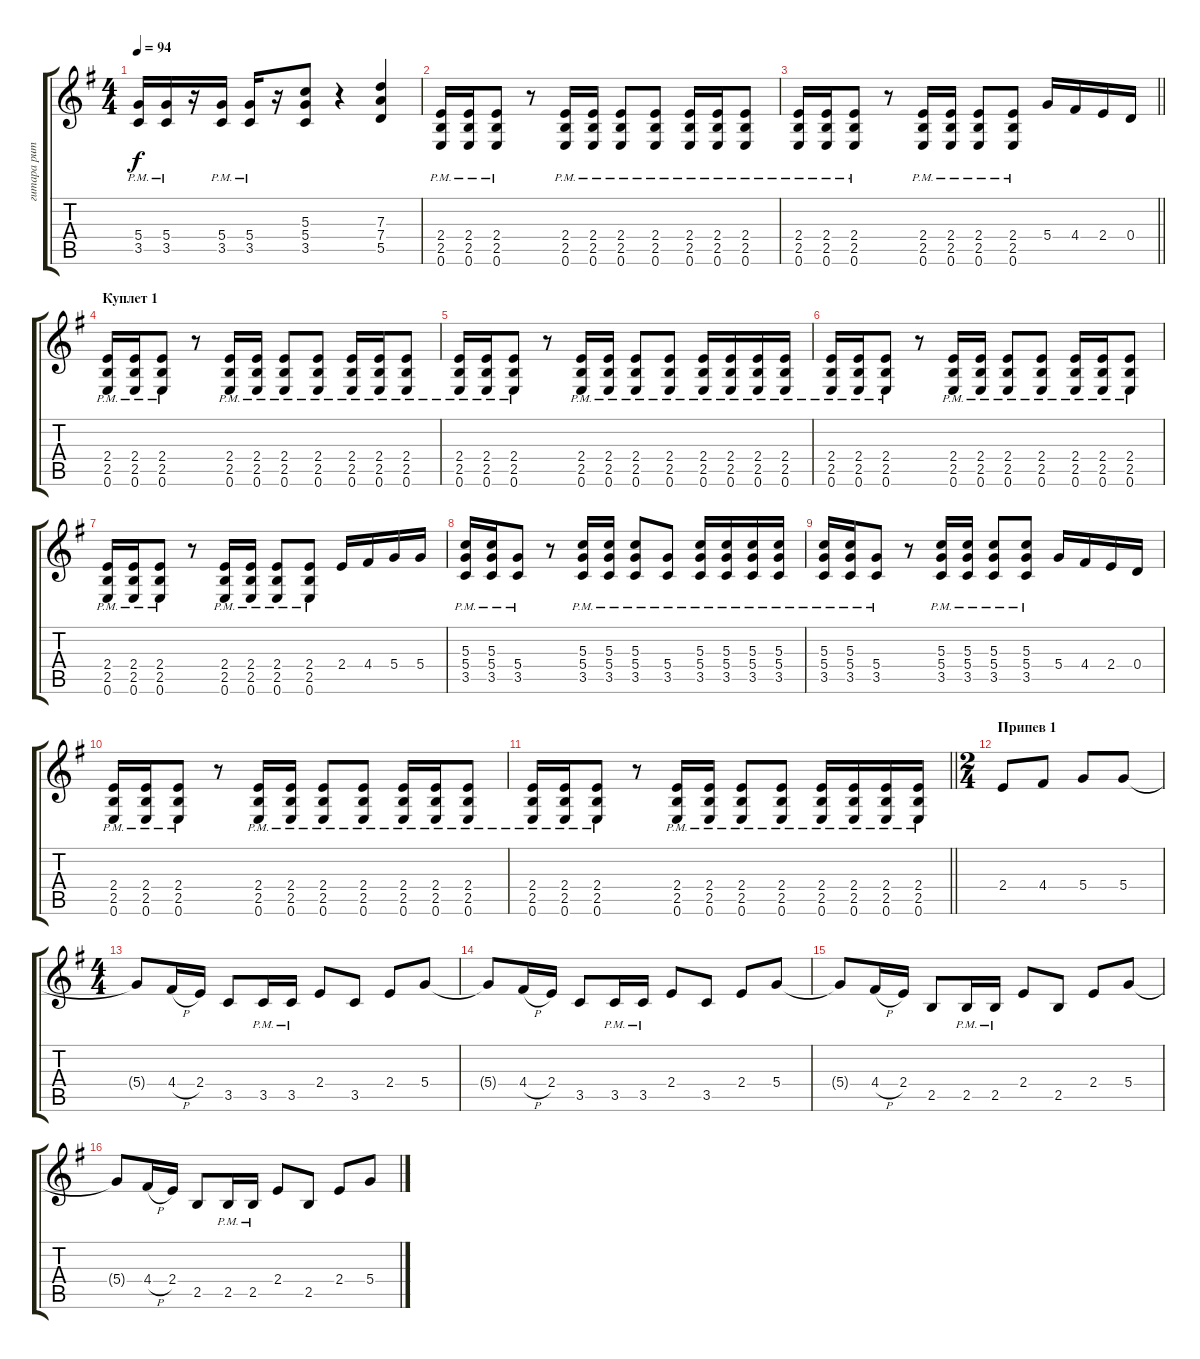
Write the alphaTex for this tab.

\track ("гитара ритм" "гитара рит") {instrument distortionguitar}
\staff {score tabs}
\tuning (E4 B3 G3 D3 A2 E2) {hide}
\ts (4 4)
\tempo 94
\clef g2
\ks g
(5.4{pm} 3.5{pm}).16{dy f} (5.4{pm} 3.5{pm}).16 r.16 (5.4{pm} 3.5{pm}).16 (5.4{pm} 3.5{pm}).16 r.16 (5.3 5.4 3.5).8 r.4 (7.3 7.4 5.5).4 |
(2.4{pm} 2.5{pm} 0.6{pm}).16 (2.4{pm} 2.5{pm} 0.6{pm}).16 (2.4{pm} 2.5{pm} 0.6{pm}).8 r.8 (2.4{pm} 2.5{pm} 0.6{pm}).16 (2.4{pm} 2.5{pm} 0.6{pm}).16 (2.4{pm} 2.5{pm} 0.6{pm}).8 (2.4{pm} 2.5{pm} 0.6{pm}).8 (2.4{pm} 2.5{pm} 0.6{pm}).16 (2.4{pm} 2.5{pm} 0.6{pm}).16 (2.4{pm} 2.5{pm} 0.6{pm}).8 |
\barLineRight lightlight
(2.4{pm} 2.5{pm} 0.6{pm}).16 (2.4{pm} 2.5{pm} 0.6{pm}).16 (2.4{pm} 2.5{pm} 0.6{pm}).8 r.8 (2.4{pm} 2.5{pm} 0.6{pm}).16 (2.4{pm} 2.5{pm} 0.6{pm}).16 (2.4{pm} 2.5{pm} 0.6{pm}).8 (2.4{pm} 2.5{pm} 0.6{pm}).8 5.4.16 4.4.16 2.4.16 0.4.16 |
\section ("" "Куплет 1")
(2.4{pm} 2.5{pm} 0.6{pm}).16 (2.4{pm} 2.5{pm} 0.6{pm}).16 (2.4{pm} 2.5{pm} 0.6{pm}).8 r.8 (2.4{pm} 2.5{pm} 0.6{pm}).16 (2.4{pm} 2.5{pm} 0.6{pm}).16 (2.4{pm} 2.5{pm} 0.6{pm}).8 (2.4{pm} 2.5{pm} 0.6{pm}).8 (2.4{pm} 2.5{pm} 0.6{pm}).16 (2.4{pm} 2.5{pm} 0.6{pm}).16 (2.4{pm} 2.5{pm} 0.6{pm}).8 |
(2.4{pm} 2.5{pm} 0.6{pm}).16 (2.4{pm} 2.5{pm} 0.6{pm}).16 (2.4{pm} 2.5{pm} 0.6{pm}).8 r.8 (2.4{pm} 2.5{pm} 0.6{pm}).16 (2.4{pm} 2.5{pm} 0.6{pm}).16 (2.4{pm} 2.5{pm} 0.6{pm}).8 (2.4{pm} 2.5{pm} 0.6{pm}).8 (2.4{pm} 2.5{pm} 0.6{pm}).16 (2.4{pm} 2.5{pm} 0.6{pm}).16 (2.4{pm} 2.5{pm} 0.6{pm}).16 (2.4{pm} 2.5{pm} 0.6{pm}).16 |
(2.4{pm} 2.5{pm} 0.6{pm}).16 (2.4{pm} 2.5{pm} 0.6{pm}).16 (2.4{pm} 2.5{pm} 0.6{pm}).8 r.8 (2.4{pm} 2.5{pm} 0.6{pm}).16 (2.4{pm} 2.5{pm} 0.6{pm}).16 (2.4{pm} 2.5{pm} 0.6{pm}).8 (2.4{pm} 2.5{pm} 0.6{pm}).8 (2.4{pm} 2.5{pm} 0.6{pm}).16 (2.4{pm} 2.5{pm} 0.6{pm}).16 (2.4{pm} 2.5{pm} 0.6{pm}).8 |
(2.4{pm} 2.5{pm} 0.6{pm}).16 (2.4{pm} 2.5{pm} 0.6{pm}).16 (2.4{pm} 2.5{pm} 0.6{pm}).8 r.8 (2.4{pm} 2.5{pm} 0.6{pm}).16 (2.4{pm} 2.5{pm} 0.6{pm}).16 (2.4{pm} 2.5{pm} 0.6{pm}).8 (2.4{pm} 2.5{pm} 0.6{pm}).8 2.4.16 4.4.16 5.4.16 5.4.16 |
(5.3{pm} 5.4{pm} 3.5{pm}).16 (5.3{pm} 5.4{pm} 3.5{pm}).16 (5.4{pm} 3.5{pm}).8 r.8 (5.3{pm} 5.4{pm} 3.5{pm}).16 (5.3{pm} 5.4{pm} 3.5{pm}).16 (5.3{pm} 5.4{pm} 3.5{pm}).8 (5.4{pm} 3.5{pm}).8 (5.3{pm} 5.4{pm} 3.5{pm}).16 (5.3{pm} 5.4{pm} 3.5{pm}).16 (5.3{pm} 5.4{pm} 3.5{pm}).16 (5.3{pm} 5.4{pm} 3.5{pm}).16 |
(5.3{pm} 5.4{pm} 3.5{pm}).16 (5.3{pm} 5.4{pm} 3.5{pm}).16 (5.4{pm} 3.5{pm}).8 r.8 (5.3{pm} 5.4{pm} 3.5{pm}).16 (5.3{pm} 5.4{pm} 3.5{pm}).16 (5.3{pm} 5.4{pm} 3.5{pm}).8 (5.3{pm} 5.4{pm} 3.5{pm}).8 5.4.16 4.4.16 2.4.16 0.4.16 |
(2.4{pm} 2.5{pm} 0.6{pm}).16 (2.4{pm} 2.5{pm} 0.6{pm}).16 (2.4{pm} 2.5{pm} 0.6{pm}).8 r.8 (2.4{pm} 2.5{pm} 0.6{pm}).16 (2.4{pm} 2.5{pm} 0.6{pm}).16 (2.4{pm} 2.5{pm} 0.6{pm}).8 (2.4{pm} 2.5{pm} 0.6{pm}).8 (2.4{pm} 2.5{pm} 0.6{pm}).16 (2.4{pm} 2.5{pm} 0.6{pm}).16 (2.4{pm} 2.5{pm} 0.6{pm}).8 |
\barLineRight lightlight
(2.4{pm} 2.5{pm} 0.6{pm}).16 (2.4{pm} 2.5{pm} 0.6{pm}).16 (2.4{pm} 2.5{pm} 0.6{pm}).8 r.8 (2.4{pm} 2.5{pm} 0.6{pm}).16 (2.4{pm} 2.5{pm} 0.6{pm}).16 (2.4{pm} 2.5{pm} 0.6{pm}).8 (2.4{pm} 2.5{pm} 0.6{pm}).8 (2.4{pm} 2.5{pm} 0.6{pm}).16 (2.4{pm} 2.5{pm} 0.6{pm}).16 (2.4{pm} 2.5{pm} 0.6{pm}).16 (2.4{pm} 2.5{pm} 0.6{pm}).16 |
\ts (2 4)
\section ("" "Припев 1")
2.4.8 4.4.8 5.4.8 5.4.8 |
\ts (4 4)
5.4{t}.8 4.4{h}.16 2.4.16 3.5.8 3.5{pm}.16 3.5{pm}.16 2.4.8 3.5.8 2.4.8 5.4.8 |
5.4{t}.8 4.4{h}.16 2.4.16 3.5.8 3.5{pm}.16 3.5{pm}.16 2.4.8 3.5.8 2.4.8 5.4.8 |
5.4{t}.8 4.4{h}.16 2.4.16 2.5.8 2.5{pm}.16 2.5{pm}.16 2.4.8 2.5.8 2.4.8 5.4.8 |
5.4{t}.8 4.4{h}.16 2.4.16 2.5.8 2.5{pm}.16 2.5{pm}.16 2.4.8 2.5.8 2.4.8 5.4.8
